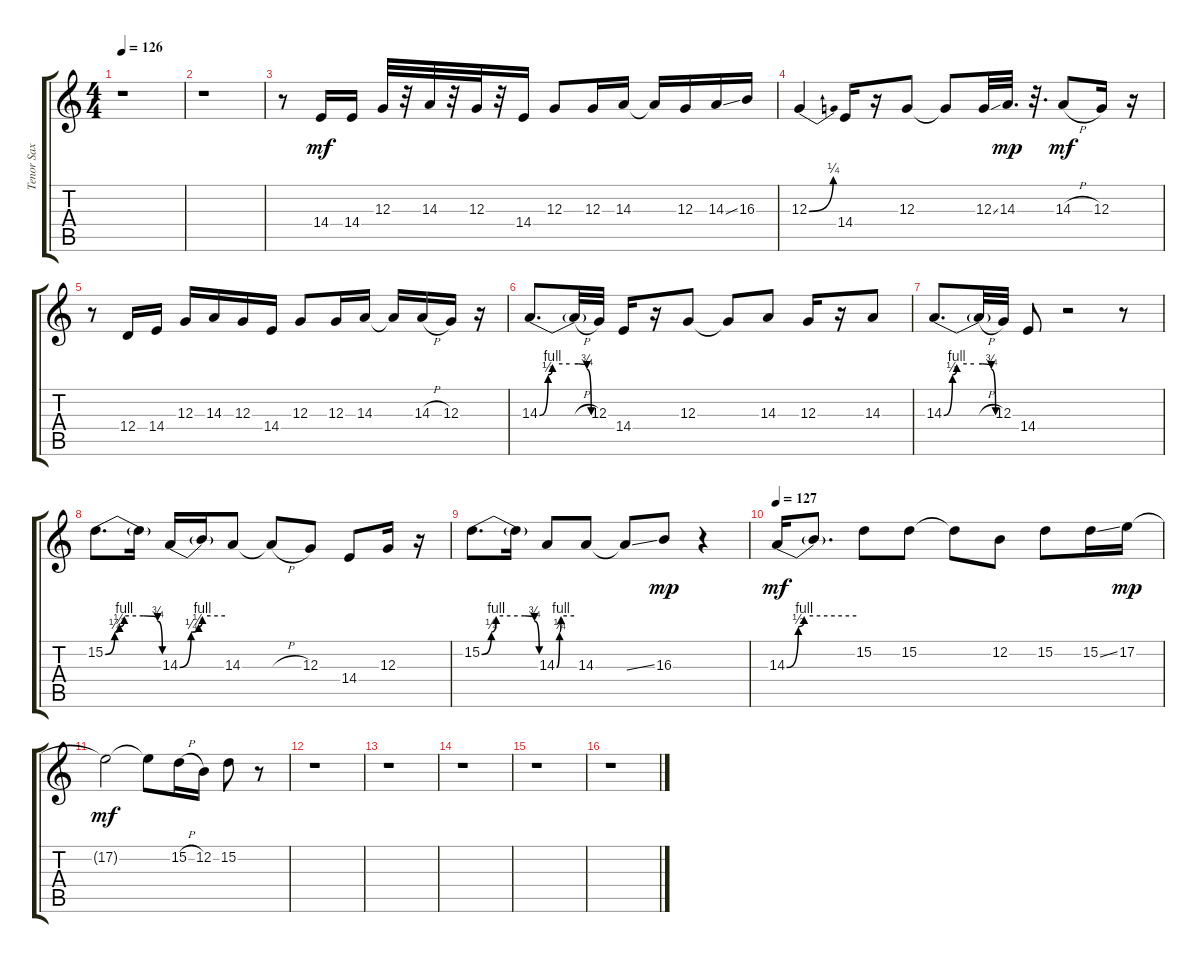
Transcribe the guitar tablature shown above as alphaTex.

\track ("Tenor Sax (Bobby Keys)" "Tenor Sax ") {instrument tenorsax}
\staff {score tabs}
\tuning (E4 B3 G3 D3 A2 E2) {hide}
\ts (4 4)
\tempo 126
\clef g2
\ks c
r.1{dy mf} |
r.1 |
r.8 14.4.16 14.4.16 12.3.32 r.32 14.3.32 r.32 12.3.32 r.32 14.4.16 12.3.8 12.3.16 14.3.16 14.3{t}.16 12.3.16 14.3{ss}.16 16.3.16 |
12.3{be (bend 0 0 60 1)}.4 14.4.16 r.16 12.3.8 12.3{t}.8 12.3{ss}.32 14.3.32{d dy mp} r.32{d} 14.3{h}.8{dy mf} 12.3.16 r.16 |
r.8 12.4.16 14.4.16 12.3.16 14.3.16 12.3.16 14.4.16 12.3.8 12.3.16 14.3.16 14.3{t}.16 14.3{h}.16 12.3.16 r.16 |
14.3{be (custom 0 0 10 2 15 4 35 4 45 4 55 3 60 0)}.8{d} 14.3{h t}.32 12.3.32 14.4.16 r.16 12.3.8 12.3{t}.8 14.3.8 12.3.16 r.16 14.3.8 |
14.3{be (custom 0 0 10 2 15 4 35 4 45 4 55 3 60 0)}.8{d} 14.3{h t}.32 12.3.32 14.4.8 r.2 r.8 |
15.2{be (custom 0 0 10 1 15 2 20 4 40 4 55 3 60 0)}.8{d} 15.2{t}.16 14.3{be (custom 0 0 15 1 25 2 30 4 60 4)}.16 14.3{t}.16 14.3.8 14.3{h t}.8 12.3.8 14.4.8 12.3.16 r.16 |
15.2{be (custom 0 0 10 1 15 4 30 4 45 4 55 3 60 0)}.8{d} 15.2{t}.16 14.3{be (custom 0 0 10 1 15 4 60 4)}.8 14.3.8 14.3{ss t}.8 16.3.8{dy mp} r.4 |
\tempo 127
14.3{be (custom 0 0 10 2 15 4 60 4)}.16{dy mf} 14.3{t}.8{d} 15.2.8 15.2.8 15.2{t}.8 12.2.8 15.2.8 15.2{ss}.16 17.2.16{dy mp} |
17.2{t}.2{dy mf} 17.2{t}.8 15.2{h}.16 12.2.16 15.2.8 r.8 |
r.1 |
r.1 |
r.1 |
r.1 |
r.1
